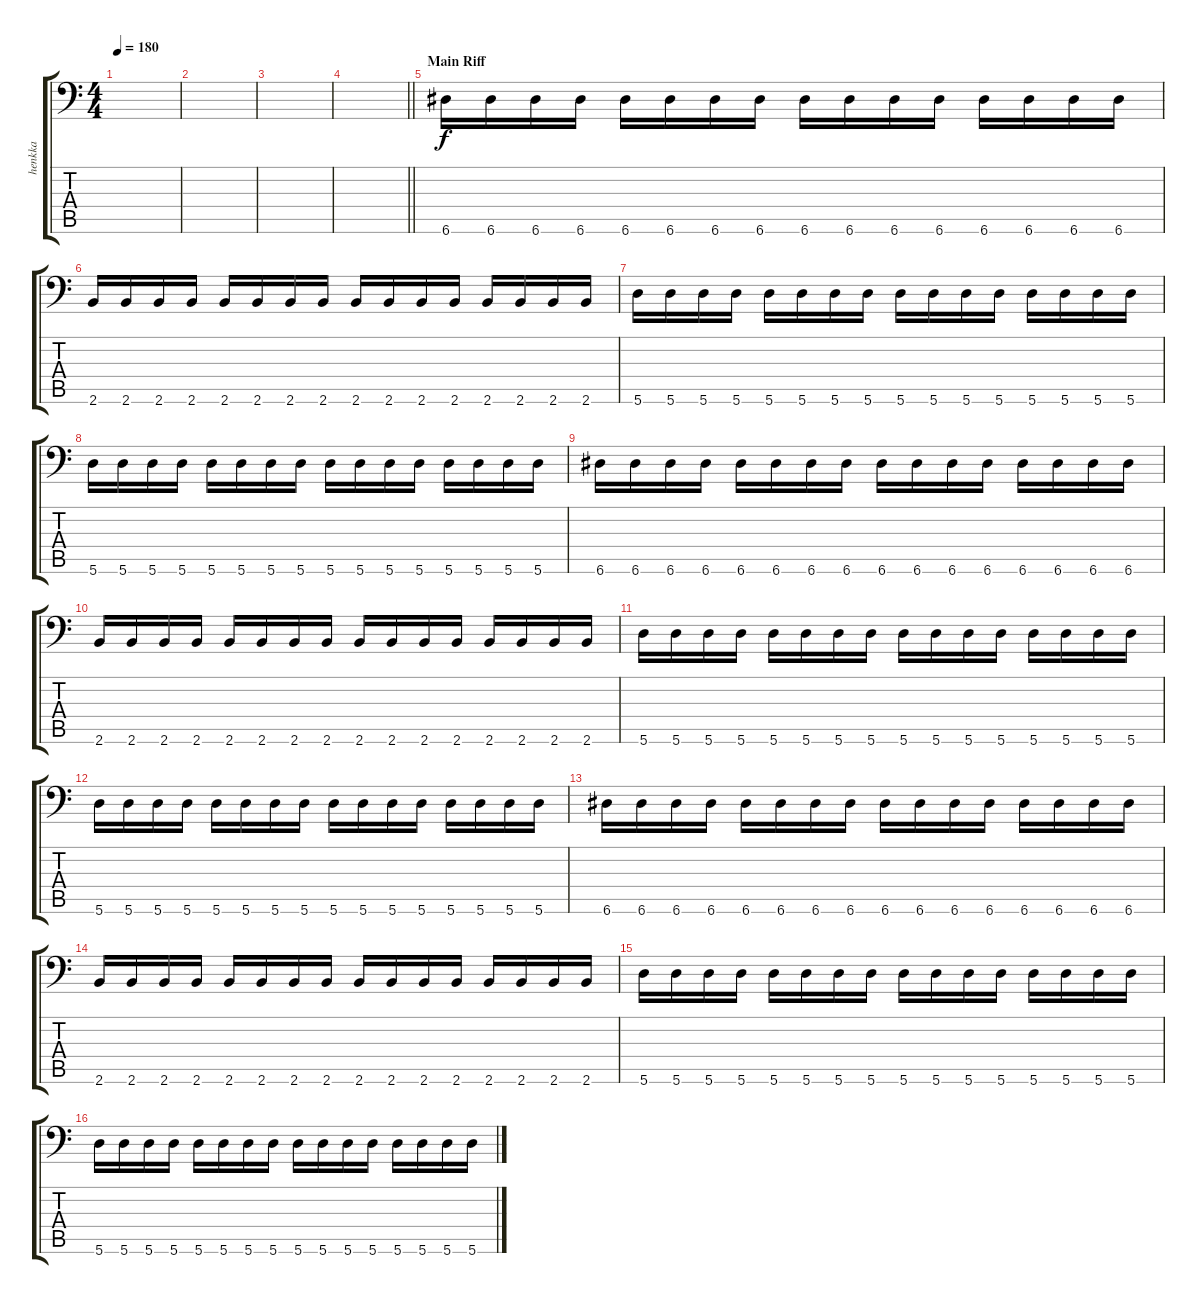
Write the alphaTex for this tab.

\track ("henkka" "henkka") {instrument distortionguitar}
\staff {score tabs}
\tuning (B3 G3 D3 A2 D2 A1) {hide}
\ts (4 4)
\tempo 180
\clef f4
\ks c
|
|
|
\barLineRight lightlight
|
\section ("" "Main Riff")
6.6.16 6.6.16 6.6.16 6.6.16 6.6.16 6.6.16 6.6.16 6.6.16 6.6.16 6.6.16 6.6.16 6.6.16 6.6.16 6.6.16 6.6.16 6.6.16 |
2.6.16 2.6.16 2.6.16 2.6.16 2.6.16 2.6.16 2.6.16 2.6.16 2.6.16 2.6.16 2.6.16 2.6.16 2.6.16 2.6.16 2.6.16 2.6.16 |
5.6.16 5.6.16 5.6.16 5.6.16 5.6.16 5.6.16 5.6.16 5.6.16 5.6.16 5.6.16 5.6.16 5.6.16 5.6.16 5.6.16 5.6.16 5.6.16 |
5.6.16 5.6.16 5.6.16 5.6.16 5.6.16 5.6.16 5.6.16 5.6.16 5.6.16 5.6.16 5.6.16 5.6.16 5.6.16 5.6.16 5.6.16 5.6.16 |
6.6.16 6.6.16 6.6.16 6.6.16 6.6.16 6.6.16 6.6.16 6.6.16 6.6.16 6.6.16 6.6.16 6.6.16 6.6.16 6.6.16 6.6.16 6.6.16 |
2.6.16 2.6.16 2.6.16 2.6.16 2.6.16 2.6.16 2.6.16 2.6.16 2.6.16 2.6.16 2.6.16 2.6.16 2.6.16 2.6.16 2.6.16 2.6.16 |
5.6.16 5.6.16 5.6.16 5.6.16 5.6.16 5.6.16 5.6.16 5.6.16 5.6.16 5.6.16 5.6.16 5.6.16 5.6.16 5.6.16 5.6.16 5.6.16 |
5.6.16 5.6.16 5.6.16 5.6.16 5.6.16 5.6.16 5.6.16 5.6.16 5.6.16 5.6.16 5.6.16 5.6.16 5.6.16 5.6.16 5.6.16 5.6.16 |
6.6.16 6.6.16 6.6.16 6.6.16 6.6.16 6.6.16 6.6.16 6.6.16 6.6.16 6.6.16 6.6.16 6.6.16 6.6.16 6.6.16 6.6.16 6.6.16 |
2.6.16 2.6.16 2.6.16 2.6.16 2.6.16 2.6.16 2.6.16 2.6.16 2.6.16 2.6.16 2.6.16 2.6.16 2.6.16 2.6.16 2.6.16 2.6.16 |
5.6.16 5.6.16 5.6.16 5.6.16 5.6.16 5.6.16 5.6.16 5.6.16 5.6.16 5.6.16 5.6.16 5.6.16 5.6.16 5.6.16 5.6.16 5.6.16 |
5.6.16 5.6.16 5.6.16 5.6.16 5.6.16 5.6.16 5.6.16 5.6.16 5.6.16 5.6.16 5.6.16 5.6.16 5.6.16 5.6.16 5.6.16 5.6.16
